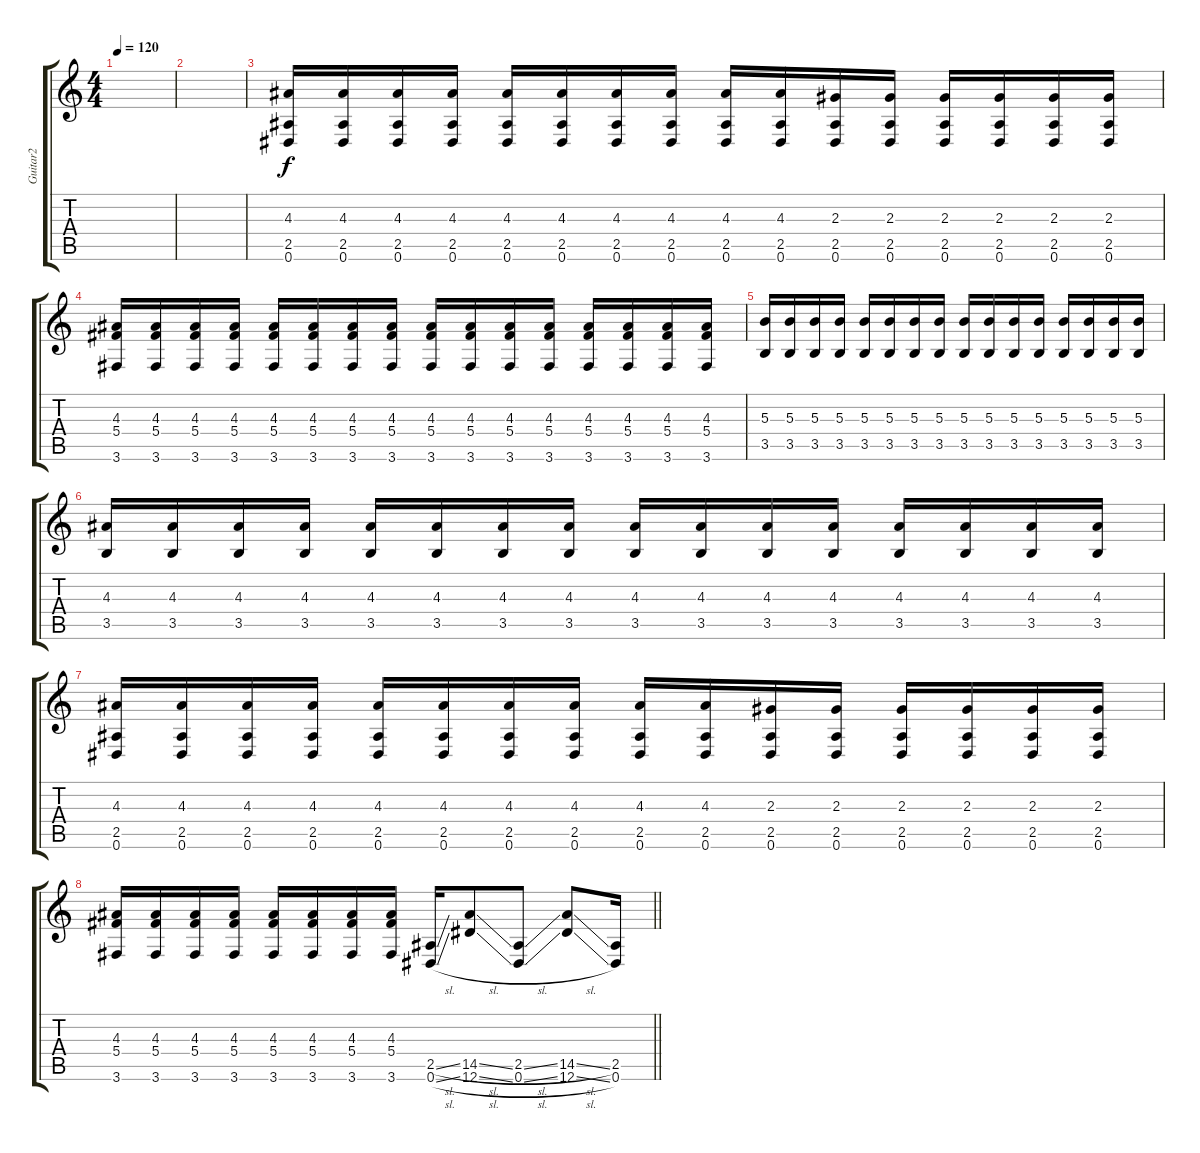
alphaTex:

\track ("Guitar2" "Guitar2") {instrument distortionguitar}
\staff {score tabs}
\tuning (Eb4 Bb3 Gb3 Db3 Ab2 Eb2) {hide}
\ts (4 4)
\tempo 120
\clef g2
\ks c
|
|
(4.3 2.5 0.6).16 (4.3 2.5 0.6).16 (4.3 2.5 0.6).16 (4.3 2.5 0.6).16 (4.3 2.5 0.6).16 (4.3 2.5 0.6).16 (4.3 2.5 0.6).16 (4.3 2.5 0.6).16 (4.3 2.5 0.6).16 (4.3 2.5 0.6).16 (2.3 2.5 0.6).16 (2.3 2.5 0.6).16 (2.3 2.5 0.6).16 (2.3 2.5 0.6).16 (2.3 2.5 0.6).16 (2.3 2.5 0.6).16 |
(4.3 5.4 3.6).16 (4.3 5.4 3.6).16 (4.3 5.4 3.6).16 (4.3 5.4 3.6).16 (4.3 5.4 3.6).16 (4.3 5.4 3.6).16 (4.3 5.4 3.6).16 (4.3 5.4 3.6).16 (4.3 5.4 3.6).16 (4.3 5.4 3.6).16 (4.3 5.4 3.6).16 (4.3 5.4 3.6).16 (4.3 5.4 3.6).16 (4.3 5.4 3.6).16 (4.3 5.4 3.6).16 (4.3 5.4 3.6).16 |
(5.3 3.5).16 (5.3 3.5).16 (5.3 3.5).16 (5.3 3.5).16 (5.3 3.5).16 (5.3 3.5).16 (5.3 3.5).16 (5.3 3.5).16 (5.3 3.5).16 (5.3 3.5).16 (5.3 3.5).16 (5.3 3.5).16 (5.3 3.5).16 (5.3 3.5).16 (5.3 3.5).16 (5.3 3.5).16 |
(4.3 3.5).16 (4.3 3.5).16 (4.3 3.5).16 (4.3 3.5).16 (4.3 3.5).16 (4.3 3.5).16 (4.3 3.5).16 (4.3 3.5).16 (4.3 3.5).16 (4.3 3.5).16 (4.3 3.5).16 (4.3 3.5).16 (4.3 3.5).16 (4.3 3.5).16 (4.3 3.5).16 (4.3 3.5).16 |
(4.3 2.5 0.6).16 (4.3 2.5 0.6).16 (4.3 2.5 0.6).16 (4.3 2.5 0.6).16 (4.3 2.5 0.6).16 (4.3 2.5 0.6).16 (4.3 2.5 0.6).16 (4.3 2.5 0.6).16 (4.3 2.5 0.6).16 (4.3 2.5 0.6).16 (2.3 2.5 0.6).16 (2.3 2.5 0.6).16 (2.3 2.5 0.6).16 (2.3 2.5 0.6).16 (2.3 2.5 0.6).16 (2.3 2.5 0.6).16 |
\barLineRight lightlight
(4.3 5.4 3.6).16 (4.3 5.4 3.6).16 (4.3 5.4 3.6).16 (4.3 5.4 3.6).16 (4.3 5.4 3.6).16 (4.3 5.4 3.6).16 (4.3 5.4 3.6).16 (4.3 5.4 3.6).16 (2.5{sl} 0.6{sl}).16 (14.5{sl} 12.6{sl}).8 (2.5{sl} 0.6{sl}).8 (14.5{sl} 12.6{sl}).8 (2.5 0.6).16
